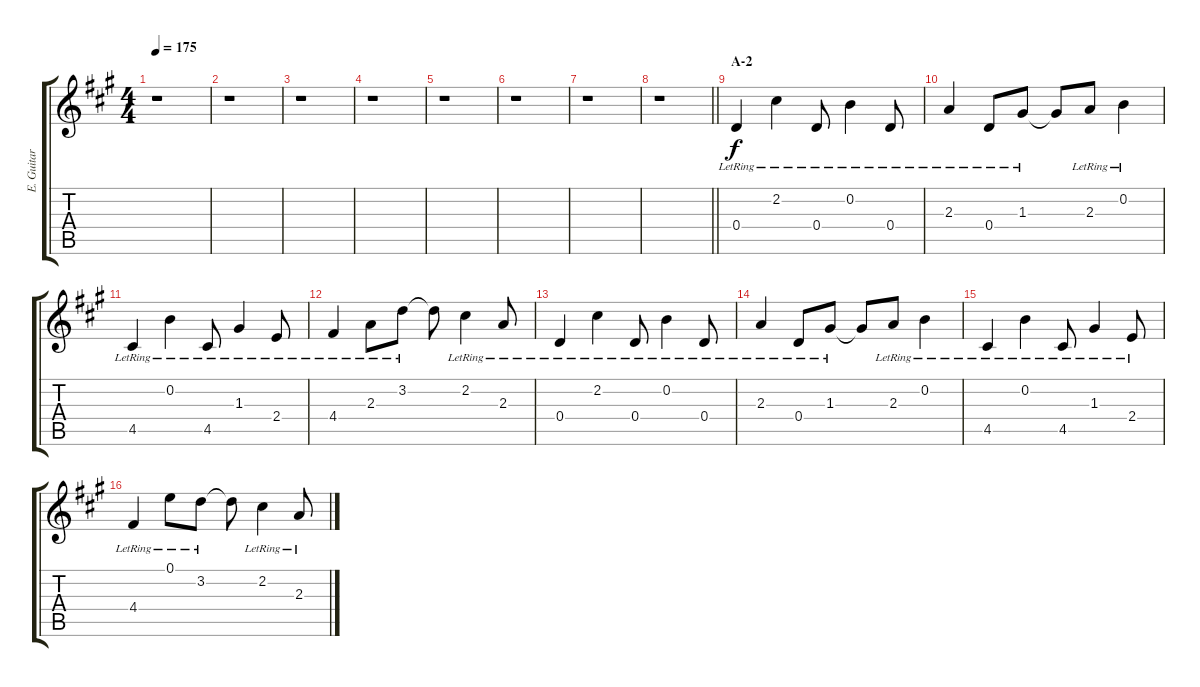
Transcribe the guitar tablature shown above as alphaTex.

\track ("E. Guitar I" "E. Guitar ") {instrument electricguitarclean}
\staff {score tabs}
\tuning (E4 B3 G3 D3 A2 E2) {hide}
\ts (4 4)
\tempo 175
\clef g2
\ks a
r.1{dy f} |
r.1 |
r.1 |
r.1 |
r.1 |
r.1 |
r.1 |
\barLineRight lightlight
r.1 |
\section ("" "A-2")
0.4{lr}.4 2.2{lr}.4 0.4{lr}.8 0.2{lr}.4 0.4{lr}.8 |
2.3{lr}.4 0.4{lr}.8 1.3{lr}.8 1.3{t}.8 2.3{lr}.8 0.2{lr}.4 |
4.5{lr}.4 0.2{lr}.4 4.5{lr}.8 1.3{lr}.4 2.4{lr}.8 |
4.4{lr}.4 2.3{lr}.8 3.2{lr}.8 3.2{t}.8 2.2{lr}.4 2.3{lr}.8 |
0.4{lr}.4 2.2{lr}.4 0.4{lr}.8 0.2{lr}.4 0.4{lr}.8 |
2.3{lr}.4 0.4{lr}.8 1.3{lr}.8 1.3{t}.8 2.3{lr}.8 0.2{lr}.4 |
4.5{lr}.4 0.2{lr}.4 4.5{lr}.8 1.3{lr}.4 2.4{lr}.8 |
4.4{lr}.4 0.1{lr}.8 3.2{lr}.8 3.2{t}.8 2.2{lr}.4 2.3{lr}.8
